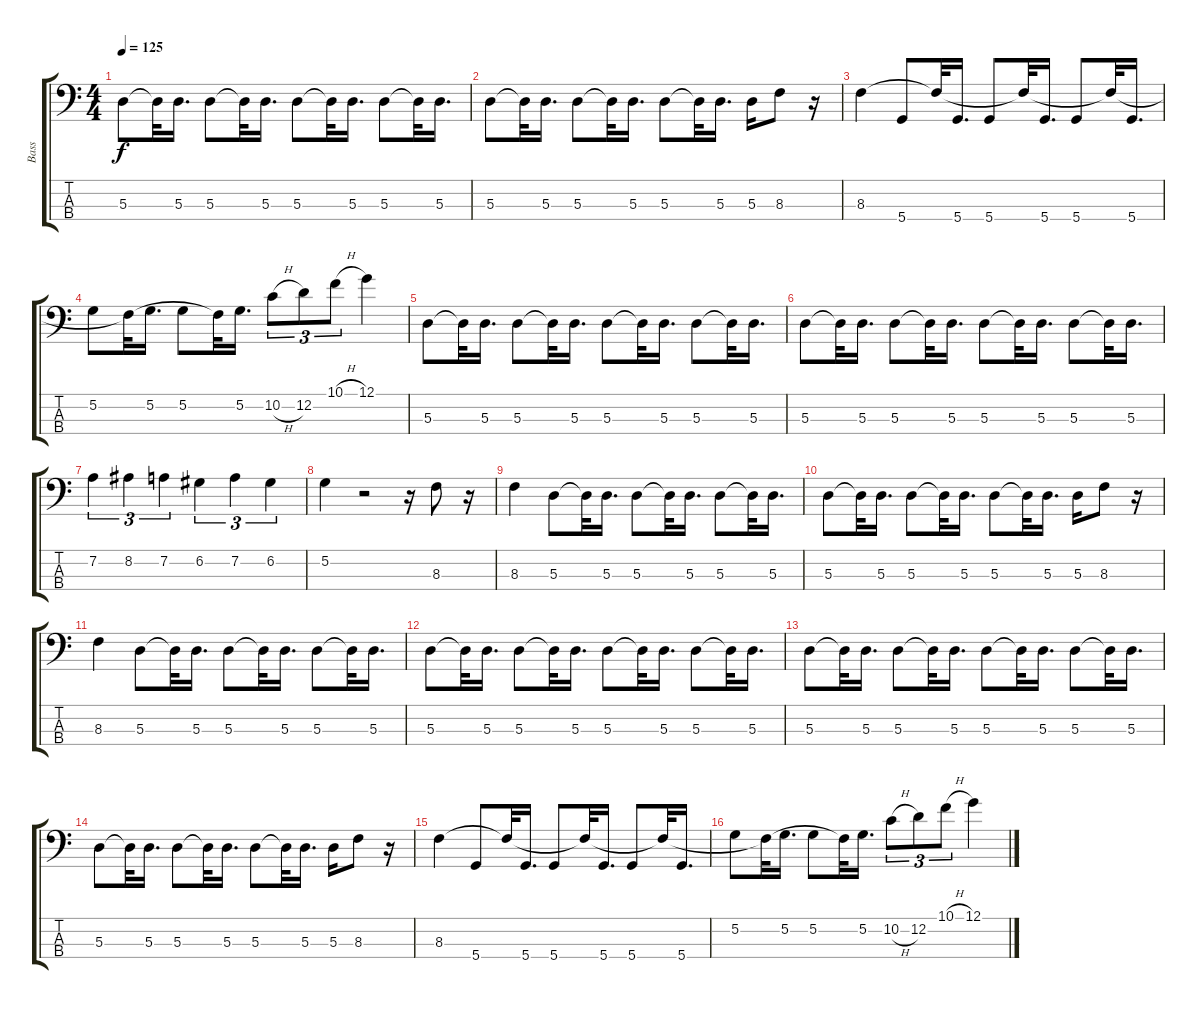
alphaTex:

\track ("Bass" "Bass") {instrument electricbasspick}
\staff {score tabs}
\tuning (G2 D2 A1 D1) {hide}
\ts (4 4)
\tempo 125
\clef f4
\ks c
5.3.8{dy f} 5.3{t}.32 5.3.16{d} 5.3.8 5.3{t}.32 5.3.16{d} 5.3.8 5.3{t}.32 5.3.16{d} 5.3.8 5.3{t}.32 5.3.16{d} |
5.3.8 5.3{t}.32 5.3.16{d} 5.3.8 5.3{t}.32 5.3.16{d} 5.3.8 5.3{t}.32 5.3.16{d} 5.3.16 8.3.8 r.16 |
8.3.4 5.4.8 8.3{t}.32 5.4.16{d} 5.4.8 8.3{t}.32 5.4.16{d} 5.4.8 8.3{t}.32 5.4.16{d} |
5.2.8 8.3{t}.32 5.2.16{d} 5.2.8 8.3{t}.32 5.2.16{d} 10.2{h}.8{tu (3 2)} 12.2.8{tu (3 2)} 10.1{h}.8{tu (3 2)} 12.1.4 |
5.3.8 5.3{t}.32 5.3.16{d} 5.3.8 5.3{t}.32 5.3.16{d} 5.3.8 5.3{t}.32 5.3.16{d} 5.3.8 5.3{t}.32 5.3.16{d} |
5.3.8 5.3{t}.32 5.3.16{d} 5.3.8 5.3{t}.32 5.3.16{d} 5.3.8 5.3{t}.32 5.3.16{d} 5.3.8 5.3{t}.32 5.3.16{d} |
7.2.4{tu (3 2)} 8.2.4{tu (3 2)} 7.2.4{tu (3 2)} 6.2.4{tu (3 2)} 7.2.4{tu (3 2)} 6.2.4{tu (3 2)} |
5.2.4 r.2 r.16 8.3.8 r.16 |
8.3.4 5.3.8 5.3{t}.32 5.3.16{d} 5.3.8 5.3{t}.32 5.3.16{d} 5.3.8 5.3{t}.32 5.3.16{d} |
5.3.8 5.3{t}.32 5.3.16{d} 5.3.8 5.3{t}.32 5.3.16{d} 5.3.8 5.3{t}.32 5.3.16{d} 5.3.16 8.3.8 r.16 |
8.3.4 5.3.8 5.3{t}.32 5.3.16{d} 5.3.8 5.3{t}.32 5.3.16{d} 5.3.8 5.3{t}.32 5.3.16{d} |
5.3.8 5.3{t}.32 5.3.16{d} 5.3.8 5.3{t}.32 5.3.16{d} 5.3.8 5.3{t}.32 5.3.16{d} 5.3.8 5.3{t}.32 5.3.16{d} |
5.3.8 5.3{t}.32 5.3.16{d} 5.3.8 5.3{t}.32 5.3.16{d} 5.3.8 5.3{t}.32 5.3.16{d} 5.3.8 5.3{t}.32 5.3.16{d} |
5.3.8 5.3{t}.32 5.3.16{d} 5.3.8 5.3{t}.32 5.3.16{d} 5.3.8 5.3{t}.32 5.3.16{d} 5.3.16 8.3.8 r.16 |
8.3.4 5.4.8 8.3{t}.32 5.4.16{d} 5.4.8 8.3{t}.32 5.4.16{d} 5.4.8 8.3{t}.32 5.4.16{d} |
5.2.8 8.3{t}.32 5.2.16{d} 5.2.8 8.3{t}.32 5.2.16{d} 10.2{h}.8{tu (3 2)} 12.2.8{tu (3 2)} 10.1{h}.8{tu (3 2)} 12.1.4
